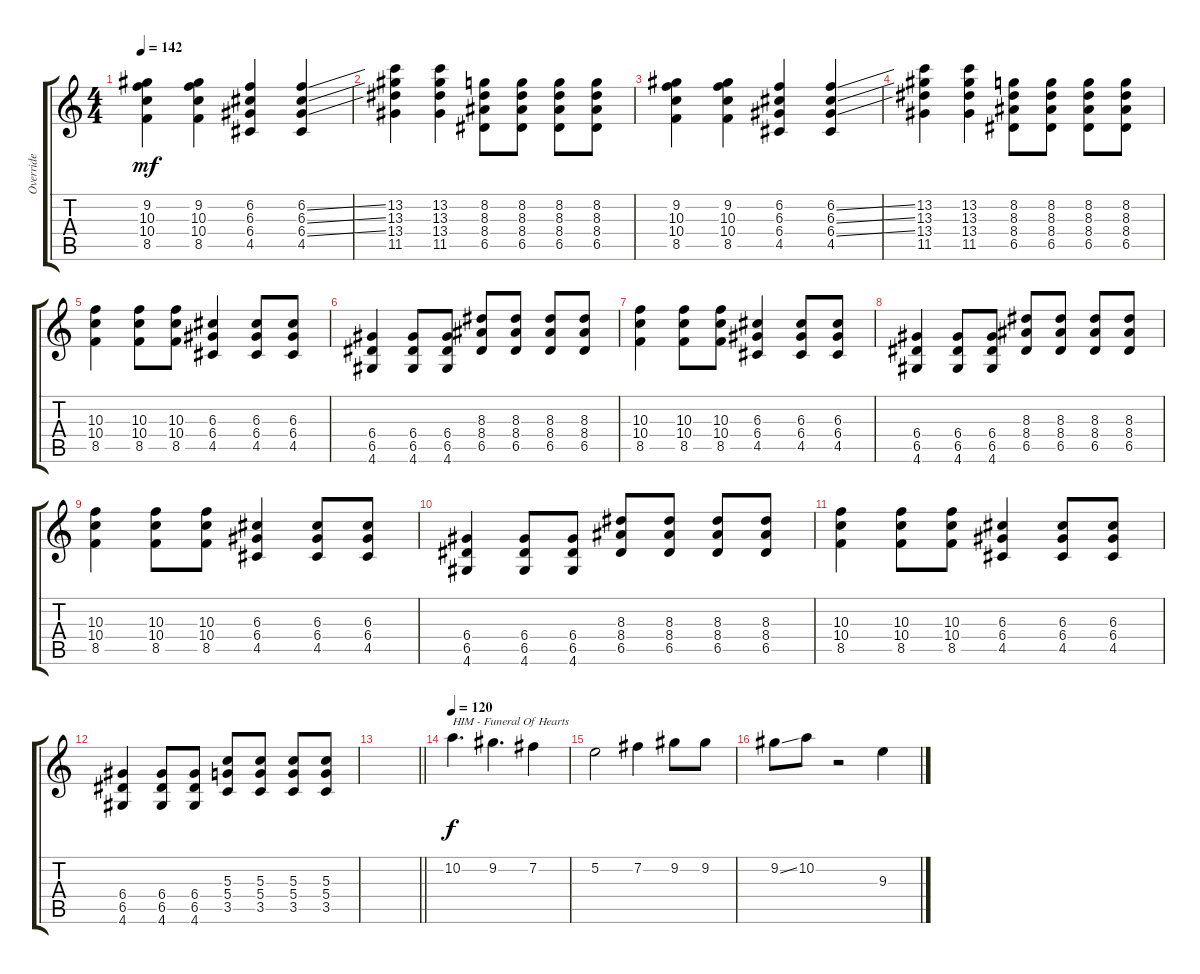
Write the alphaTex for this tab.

\track ("Override" "Override") {instrument overdrivenguitar}
\staff {score tabs}
\tuning (E4 B3 G3 D3 A2 E2) {hide}
\ts (4 4)
\tempo 142
\clef g2
\ks c
(9.2 10.3 10.4 8.5).4{dy mf} (9.2 10.3 10.4 8.5).4 (6.2 6.3 6.4 4.5).4 (6.2{ss} 6.3{ss} 6.4{ss} 4.5).4 |
(13.2 13.3 13.4 11.5).4 (13.2 13.3 13.4 11.5).4 (8.2 8.3 8.4 6.5).8 (8.2 8.3 8.4 6.5).8 (8.2 8.3 8.4 6.5).8 (8.2 8.3 8.4 6.5).8 |
(9.2 10.3 10.4 8.5).4 (9.2 10.3 10.4 8.5).4 (6.2 6.3 6.4 4.5).4 (6.2{ss} 6.3{ss} 6.4{ss} 4.5).4 |
(13.2 13.3 13.4 11.5).4 (13.2 13.3 13.4 11.5).4 (8.2 8.3 8.4 6.5).8 (8.2 8.3 8.4 6.5).8 (8.2 8.3 8.4 6.5).8 (8.2 8.3 8.4 6.5).8 |
(10.3 10.4 8.5).4 (10.3 10.4 8.5).8 (10.3 10.4 8.5).8 (6.3 6.4 4.5).4 (6.3 6.4 4.5).8 (6.3 6.4 4.5).8 |
(6.4 6.5 4.6).4 (6.4 6.5 4.6).8 (6.4 6.5 4.6).8 (8.3 8.4 6.5).8 (8.3 8.4 6.5).8 (8.3 8.4 6.5).8 (8.3 8.4 6.5).8 |
(10.3 10.4 8.5).4 (10.3 10.4 8.5).8 (10.3 10.4 8.5).8 (6.3 6.4 4.5).4 (6.3 6.4 4.5).8 (6.3 6.4 4.5).8 |
(6.4 6.5 4.6).4 (6.4 6.5 4.6).8 (6.4 6.5 4.6).8 (8.3 8.4 6.5).8 (8.3 8.4 6.5).8 (8.3 8.4 6.5).8 (8.3 8.4 6.5).8 |
(10.3 10.4 8.5).4 (10.3 10.4 8.5).8 (10.3 10.4 8.5).8 (6.3 6.4 4.5).4 (6.3 6.4 4.5).8 (6.3 6.4 4.5).8 |
(6.4 6.5 4.6).4 (6.4 6.5 4.6).8 (6.4 6.5 4.6).8 (8.3 8.4 6.5).8 (8.3 8.4 6.5).8 (8.3 8.4 6.5).8 (8.3 8.4 6.5).8 |
(10.3 10.4 8.5).4 (10.3 10.4 8.5).8 (10.3 10.4 8.5).8 (6.3 6.4 4.5).4 (6.3 6.4 4.5).8 (6.3 6.4 4.5).8 |
(6.4 6.5 4.6).4 (6.4 6.5 4.6).8 (6.4 6.5 4.6).8 (5.3 5.4 3.5).8 (5.3 5.4 3.5).8 (5.3 5.4 3.5).8 (5.3 5.4 3.5).8 |
\barLineRight lightlight
|
\tempo 120
10.2.4{d txt "HIM - Funeral Of Hearts" dy f} 9.2.4{d} 7.2.4 |
5.2.2 7.2.4 9.2.8 9.2.8 |
9.2{ss}.8 10.2.8 r.2 9.3.4
